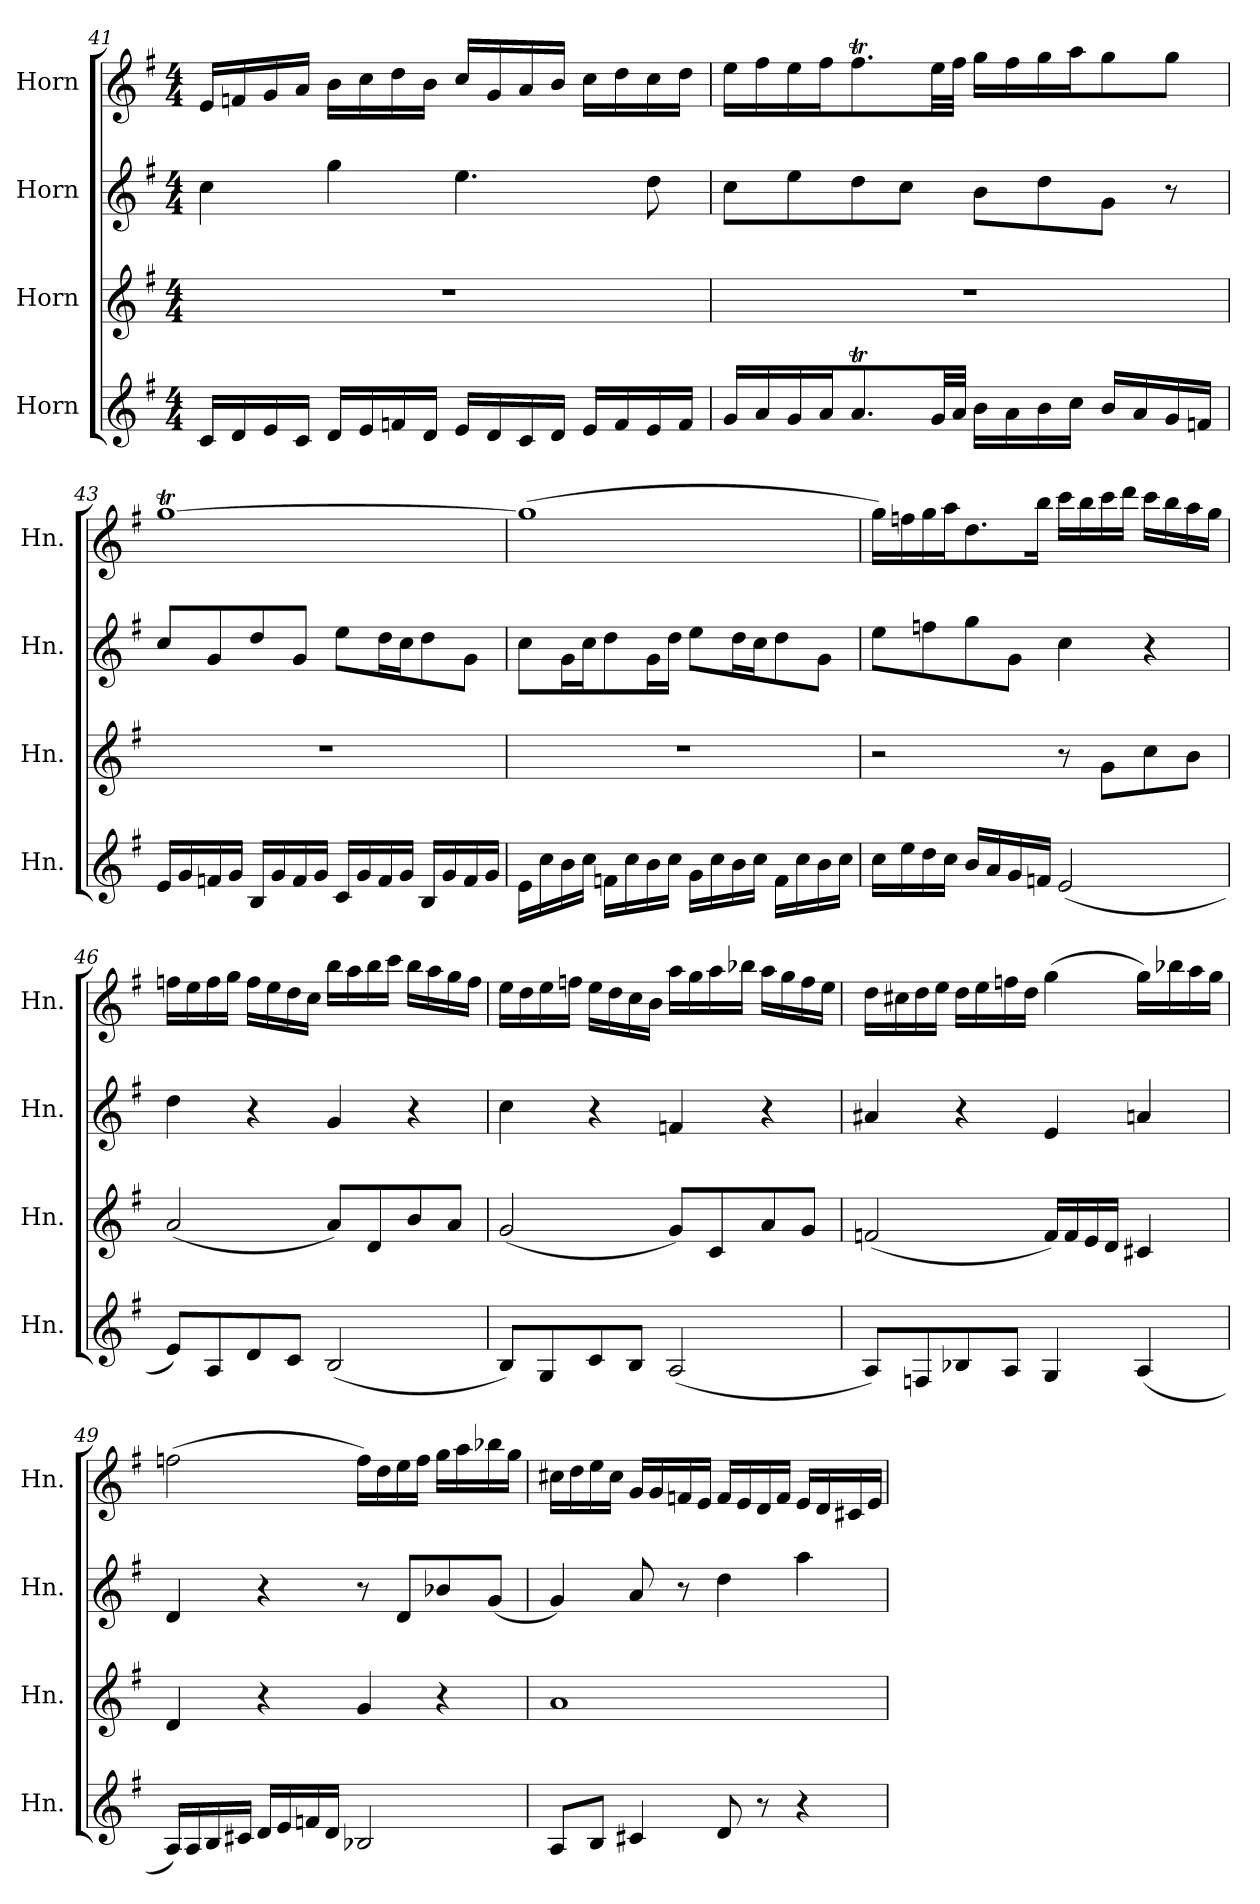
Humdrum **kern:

**kern	**kern	**kern	**kern
*part4	*part3	*part2	*part1
*staff4	*staff3	*staff2	*staff1
*I"Horn	*I"Horn	*I"Horn	*I"Horn
*I'Hn.	*I'Hn.	*I'Hn.	*I'Hn.
!!LO:LB:g=z
*clefG2	*clefG2	*clefG2	*clefG2
*ITrd4c7	*ITrd4c7	*ITrd4c7	*ITrd4c7
*k[]	*k[]	*k[]	*k[]
*C:	*C:	*C:	*C:
*M4/4	*M4/4	*M4/4	*M4/4
=41	=41	=41	=41
16F/LL	1r	4f\	16A/LL
16G/	.	.	16B-X/
16A/	.	.	16c/
16F/JJ	.	.	16d/JJ
16G/LL	.	4cc\	16e\LL
16A/	.	.	16f\
16B-X/	.	.	16g\
16G/JJ	.	.	16e\JJ
16A/LL	.	4.a\	16f/LL
16G/	.	.	16c/
16F/	.	.	16d/
16G/JJ	.	.	16e/JJ
16A/LL	.	.	16f\LL
16B-/	.	.	16g\
16A/	.	8g\	16f\
16B-/JJ	.	.	16g\JJ
=42	=42	=42	=42
16c/LL	1r	8f\L	16a\LL
16d/	.	.	16b\
16c/	.	8a\	16a\
16d/J	.	.	16b\J
8.dT/	.	8g\	8.bt\
.	.	8f\J	.
32c/LL	.	.	32a\LL
32d/JJJ	.	.	32b\JJJ
16e\LL	.	8e\L	16cc\LL
16d\	.	.	16b\
16e\	.	8g\	16cc\
16f\JJ	.	.	16dd\J
16e/LL	.	8c\J	8cc\
16d/	.	.	.
16c/	.	8r	8cc\J
16B-X/JJ	.	.	.
!!LO:PB:g=z
=43	=43	=43	=43
16A/LL	1r	8f/L	[1ccT
16c/	.	.	.
16B-X/	.	8c/	.
16c/JJ	.	.	.
16E/LL	.	8g/	.
16c/	.	.	.
16B-/	.	8c/J	.
16c/JJ	.	.	.
16F/LL	.	8a\L	.
16c/	.	.	.
16B-/	.	16g\L	.
16c/JJ	.	16f\J	.
16E/LL	.	8g\	.
16c/	.	.	.
16B-/	.	8c\J	.
16c/JJ	.	.	.
=44	=44	=44	=44
16A\LL	1r	8f\L	(1cc]
16f\	.	.	.
16e\	.	16c\L	.
16f\JJ	.	16f\J	.
16B-X\LL	.	8g\	.
16f\	.	.	.
16e\	.	16c\L	.
16f\JJ	.	16g\JJ	.
16c\LL	.	8a\L	.
16f\	.	.	.
16e\	.	16g\L	.
16f\JJ	.	16f\J	.
16B-\LL	.	8g\	.
16f\	.	.	.
16e\	.	8c\J	.
16f\JJ	.	.	.
!!LO:LB:g=z
=45	=45	=45	=45
16f\LL	2r	8a\L	16cc\LL)
16a\	.	.	16b-X\
16g\	.	8b-X\	16cc\
16f\JJ	.	.	16dd\J
16e/LL	.	8cc\	8.g\
16d/	.	.	.
16c/	.	8c\J	.
16B-X/JJ	.	.	16ee\Jk
(2A/	8r	4f\	16ff\LL
.	.	.	16ee\
.	8c\L	.	16ff\
.	.	.	16gg\JJ
.	8f\	4r	16ff\LL
.	.	.	16ee\
.	8e\J	.	16dd\
.	.	.	16cc\JJ
=46	=46	=46	=46
8A/L)	(2d/	4g\	16b-X\LL
.	.	.	16a\
8D/	.	.	16b-\
.	.	.	16cc\JJ
8G/	.	4r	16b-\LL
.	.	.	16a\
8F/J	.	.	16g\
.	.	.	16f\JJ
(2E/	8d/L)	4c/	16ee\LL
.	.	.	16dd\
.	8G/	.	16ee\
.	.	.	16ff\JJ
.	8e/	4r	16ee\LL
.	.	.	16dd\
.	8d/J	.	16cc\
.	.	.	16b-\JJ
!!LO:LB:g=z
=47	=47	=47	=47
8E/L)	(2c/	4f\	16a\LL
.	.	.	16g\
8C/	.	.	16a\
.	.	.	16b-X\JJ
8F/	.	4r	16a\LL
.	.	.	16g\
8E/J	.	.	16f\
.	.	.	16e\JJ
(2D/	8c/L)	4B-X/	16dd\LL
.	.	.	16cc\
.	8F/	.	16dd\
.	.	.	16ee-X\JJ
.	8d/	4r	16dd\LL
.	.	.	16cc\
.	8c/J	.	16b-\
.	.	.	16a\JJ
=48	=48	=48	=48
8D/L)	(2B-X/	4d#X/	16g\LL
.	.	.	16f#X\
8BB-X/	.	.	16g\
.	.	.	16a\JJ
8E-X/	.	4r	16g\LL
.	.	.	16a\
8D/J	.	.	16b-X\
.	.	.	16g\JJ
4C/	16B-/LL)	4A/	(4cc\
.	16B-/	.	.
.	16A/	.	.
.	16G/JJ	.	.
(4D/	4F#X/	4dn/	16cc\LL)
.	.	.	16ee-X\
.	.	.	16dd\
.	.	.	16cc\JJ
!!LO:PB:g=z
=49	=49	=49	=49
16D/LL)	4G/	4G/	(2b-X\
16D/	.	.	.
16E/	.	.	.
16F#X/JJ	.	.	.
16G/LL	4r	4r	.
16A/	.	.	.
16B-X/	.	.	.
16G/JJ	.	.	.
2E-X/	4c/	8r	16b-\LL)
.	.	.	16g\
.	.	8G/L	16a\
.	.	.	16b-\JJ
.	4r	8e-X/	16cc\LL
.	.	.	16dd\
.	.	(8c/J	16ee-X\
.	.	.	16cc\JJ
=50	=50	=50	=50
8D/L	1d	4c/)	16f#X\LL
.	.	.	16g\
8E/J	.	.	16a\
.	.	.	16f#\JJ
4F#X/	.	8d/	16c/LL
.	.	.	16c/
.	.	8r	16B-X/
.	.	.	16A/JJ
8G/	.	4g\	16B-/LL
.	.	.	16A/
8r	.	.	16G/
.	.	.	16B-/JJ
4r	.	4dd\	16A/LL
.	.	.	16G/
.	.	.	16F#X/
.	.	.	16A/JJ
=	=	=	=
*-	*-	*-	*-
